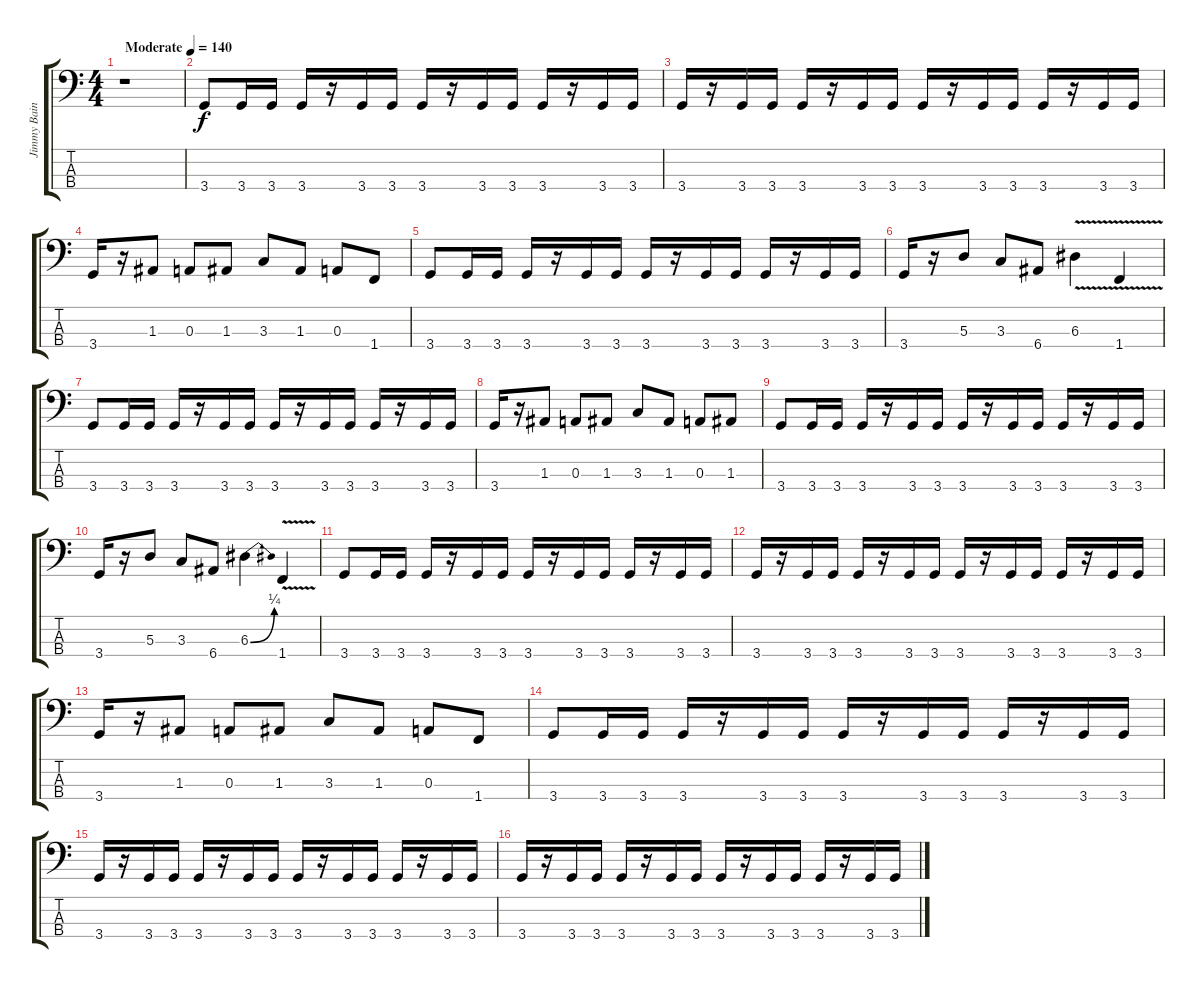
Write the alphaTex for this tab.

\track ("Jimmy Bain" "Jimmy Bain") {instrument electricbasspick}
\staff {score tabs}
\tuning (G2 D2 A1 E1) {hide}
\ts (4 4)
\tempo (140 "Moderate")
\clef f4
\ks c
r.1{dy f instrument electricbasspick} |
3.4.8 3.4.16 3.4.16 3.4.16 r.16 3.4.16 3.4.16 3.4.16 r.16 3.4.16 3.4.16 3.4.16 r.16 3.4.16 3.4.16 |
3.4.16 r.16 3.4.16 3.4.16 3.4.16 r.16 3.4.16 3.4.16 3.4.16 r.16 3.4.16 3.4.16 3.4.16 r.16 3.4.16 3.4.16 |
3.4.16 r.16 1.3.8 0.3.8 1.3.8 3.3.8 1.3.8 0.3.8 1.4.8 |
3.4.8 3.4.16 3.4.16 3.4.16 r.16 3.4.16 3.4.16 3.4.16 r.16 3.4.16 3.4.16 3.4.16 r.16 3.4.16 3.4.16 |
3.4.16 r.16 5.3.8 3.3.8 6.4.8 6.3{v}.4 1.4{v}.4 |
3.4.8 3.4.16 3.4.16 3.4.16 r.16 3.4.16 3.4.16 3.4.16 r.16 3.4.16 3.4.16 3.4.16 r.16 3.4.16 3.4.16 |
3.4.16 r.16 1.3.8 0.3.8 1.3.8 3.3.8 1.3.8 0.3.8 1.3.8 |
3.4.8 3.4.16 3.4.16 3.4.16 r.16 3.4.16 3.4.16 3.4.16 r.16 3.4.16 3.4.16 3.4.16 r.16 3.4.16 3.4.16 |
3.4.16 r.16 5.3.8 3.3.8 6.4.8 6.3{be (bend 0 0 60 1)}.4 1.4{v}.4 |
3.4.8 3.4.16 3.4.16 3.4.16 r.16 3.4.16 3.4.16 3.4.16 r.16 3.4.16 3.4.16 3.4.16 r.16 3.4.16 3.4.16 |
3.4.16 r.16 3.4.16 3.4.16 3.4.16 r.16 3.4.16 3.4.16 3.4.16 r.16 3.4.16 3.4.16 3.4.16 r.16 3.4.16 3.4.16 |
3.4.16 r.16 1.3.8 0.3.8 1.3.8 3.3.8 1.3.8 0.3.8 1.4.8 |
3.4.8 3.4.16 3.4.16 3.4.16 r.16 3.4.16 3.4.16 3.4.16 r.16 3.4.16 3.4.16 3.4.16 r.16 3.4.16 3.4.16 |
3.4.16 r.16 3.4.16 3.4.16 3.4.16 r.16 3.4.16 3.4.16 3.4.16 r.16 3.4.16 3.4.16 3.4.16 r.16 3.4.16 3.4.16 |
3.4.16 r.16 3.4.16 3.4.16 3.4.16 r.16 3.4.16 3.4.16 3.4.16 r.16 3.4.16 3.4.16 3.4.16 r.16 3.4.16 3.4.16
